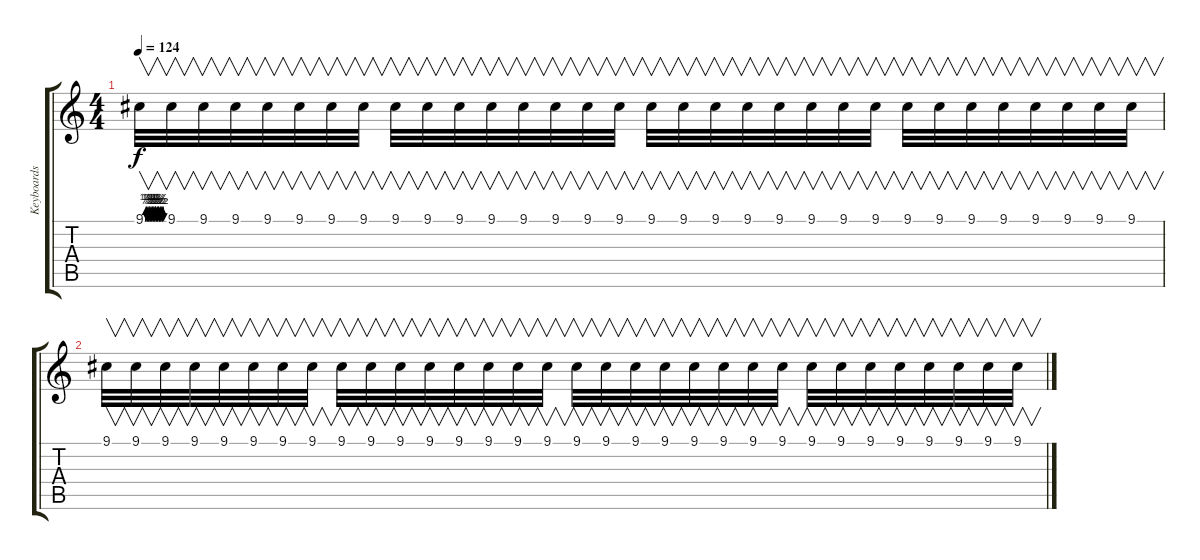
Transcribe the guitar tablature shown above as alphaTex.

\track ("Keyboards" "Keyboards") {instrument lead8bassandlead}
\staff {score tabs}
\tuning (E4 B3 G3 D3 A2 E2) {hide}
\ts (4 4)
\tempo 124
\clef g2
\ks c
9.1{be (custom 0 0 2 2 5 0 8 2 10 0 13 2 15 0 18 2 20 0 23 2 25 0 27 2 30 0 32 2 35 0 38 2 40 0 42 2 45 0 48 2 50 0 53 2 55 0 57 2 60 0)}.32{v dy f volume 6} 9.1.32{v} 9.1.32{v} 9.1.32{v} 9.1.32{v} 9.1.32{v} 9.1.32{v} 9.1.32{v} 9.1.32{v} 9.1.32{v} 9.1.32{v} 9.1.32{v} 9.1.32{v} 9.1.32{v} 9.1.32{v} 9.1.32{v} 9.1.32{v} 9.1.32{v} 9.1.32{v} 9.1.32{v} 9.1.32{v} 9.1.32{v} 9.1.32{v} 9.1.32{v} 9.1.32{v} 9.1.32{v} 9.1.32{v} 9.1.32{v} 9.1.32{v} 9.1.32{v} 9.1.32{v} 9.1.32{v} |
9.1.32{v} 9.1.32{v} 9.1.32{v} 9.1.32{v} 9.1.32{v} 9.1.32{v} 9.1.32{v} 9.1.32{v} 9.1.32{v} 9.1.32{v} 9.1.32{v} 9.1.32{v} 9.1.32{v} 9.1.32{v} 9.1.32{v} 9.1.32{v} 9.1.32{v} 9.1.32{v} 9.1.32{v} 9.1.32{v} 9.1.32{v} 9.1.32{v} 9.1.32{v} 9.1.32{v} 9.1.32{v} 9.1.32{v} 9.1.32{v} 9.1.32{v} 9.1.32{v} 9.1.32{v} 9.1.32{v} 9.1.32{v}
